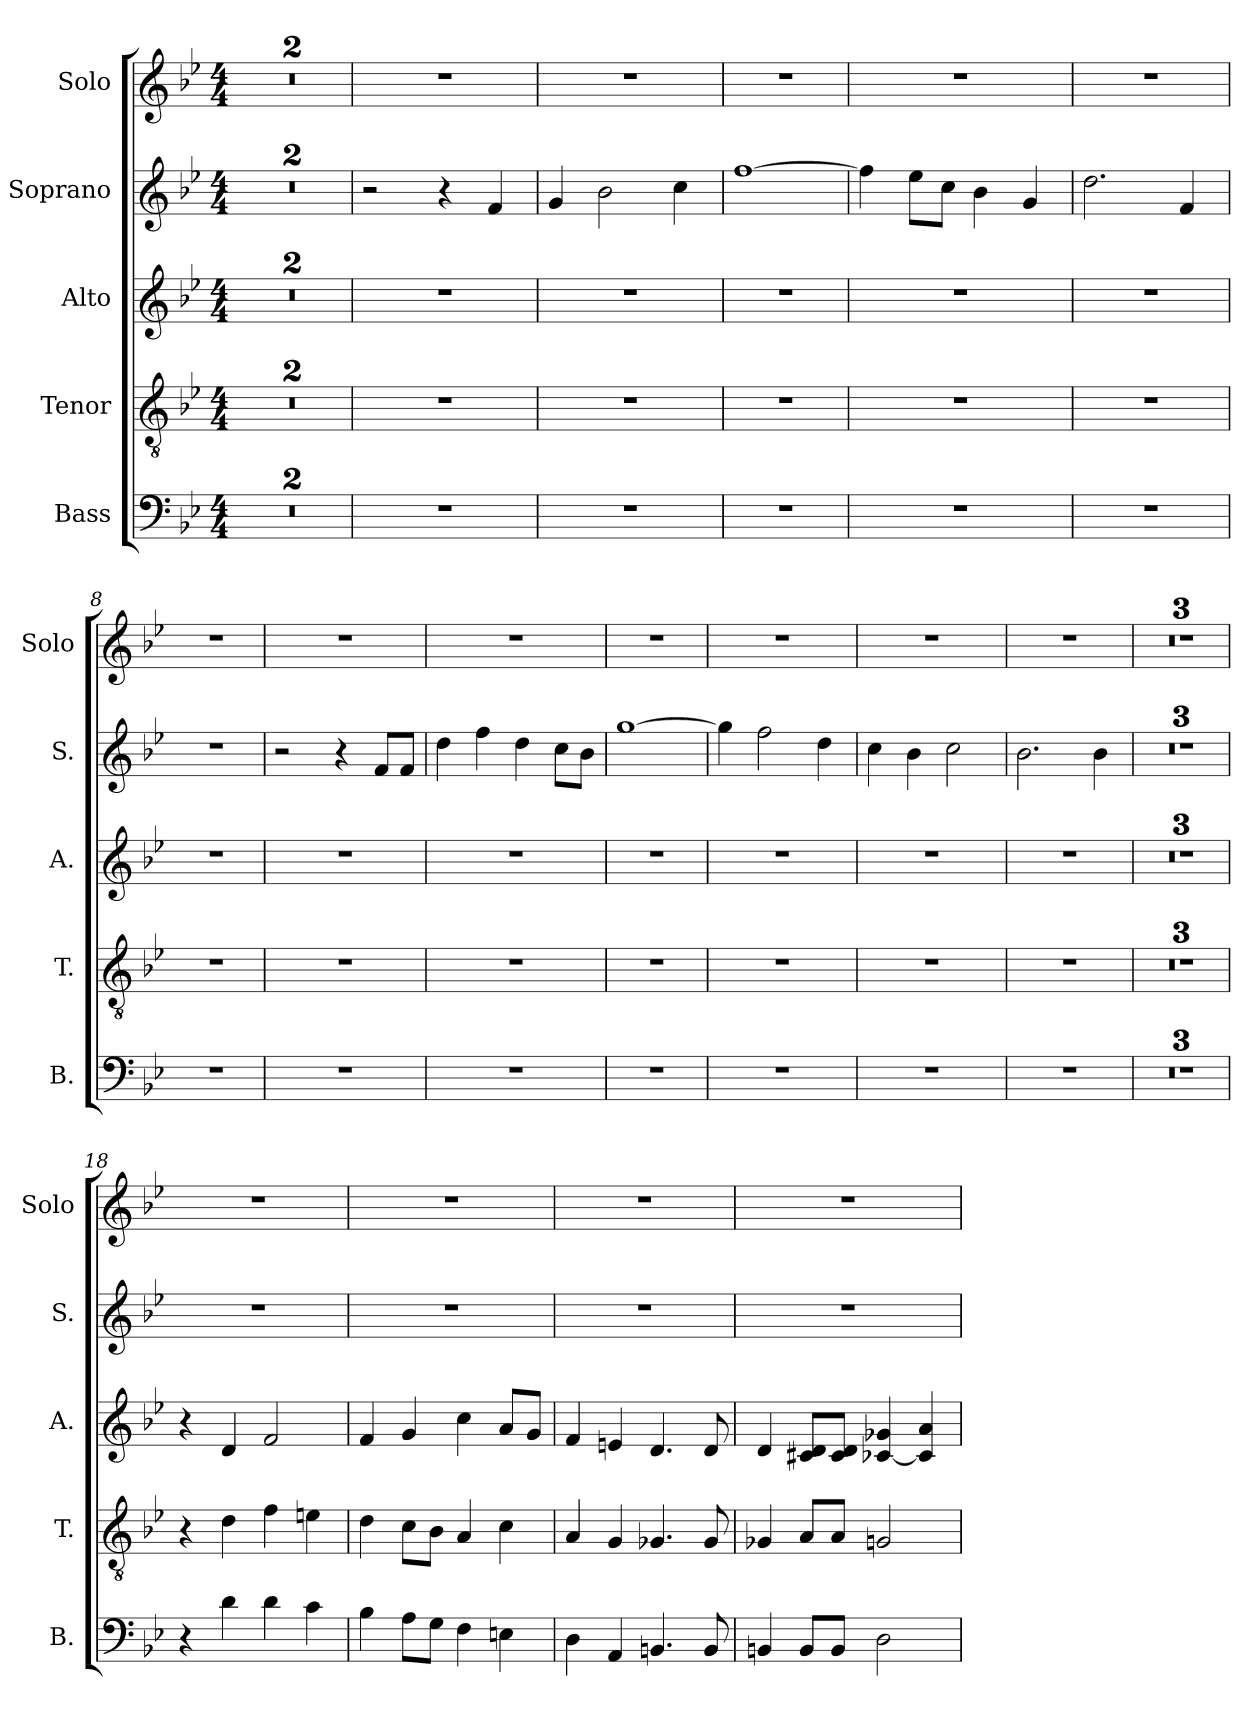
**kern	**kern	**kern	**kern	**kern
*part5	*part4	*part3	*part2	*part1
*staff5	*staff4	*staff3	*staff2	*staff1
*I"Bass	*I"Tenor	*I"Alto	*I"Soprano	*I"Solo
*I'B.	*I'T.	*I'A.	*I'S.	*I'Solo
*clefF4	*clefGv2	*clefG2	*clefG2	*clefG2
*k[b-e-]	*k[b-e-]	*k[b-e-]	*k[b-e-]	*k[b-e-]
*M4/4	*M4/4	*M4/4	*M4/4	*M4/4
*MM140	*MM140	*MM140	*MM140	*MM140
=1	=1	=1	=1	=1
1r	1r	1r	1r	1r
=2	=2	=2	=2	=2
1r	1r	1r	1r	1r
=3	=3	=3	=3	=3
1r	1r	1r	2r	1r
.	.	.	4r	.
.	.	.	4f/	.
=4	=4	=4	=4	=4
1r	1r	1r	4g/	1r
.	.	.	2b-\	.
.	.	.	4cc\	.
=5	=5	=5	=5	=5
1r	1r	1r	[1ff	1r
=6	=6	=6	=6	=6
1r	1r	1r	4ff\]	1r
.	.	.	8ee-\L	.
.	.	.	8cc\J	.
.	.	.	4b-\	.
.	.	.	4g/	.
=7	=7	=7	=7	=7
1r	1r	1r	2.dd\	1r
.	.	.	4f/	.
!!LO:LB:g=z
=8	=8	=8	=8	=8
1r	1r	1r	1r	1r
=9	=9	=9	=9	=9
1r	1r	1r	2r	1r
.	.	.	4r	.
.	.	.	8f/L	.
.	.	.	8f/J	.
=10	=10	=10	=10	=10
1r	1r	1r	4dd\	1r
.	.	.	4ff\	.
.	.	.	4dd\	.
.	.	.	8cc\L	.
.	.	.	8b-\J	.
=11	=11	=11	=11	=11
1r	1r	1r	[1gg	1r
=12	=12	=12	=12	=12
1r	1r	1r	4gg\]	1r
.	.	.	2ff\	.
.	.	.	4dd\	.
=13	=13	=13	=13	=13
1r	1r	1r	4cc\	1r
.	.	.	4b-\	.
.	.	.	2cc\	.
=14	=14	=14	=14	=14
1r	1r	1r	2.b-\	1r
.	.	.	4b-\	.
=15	=15	=15	=15	=15
1r	1r	1r	1r	1r
!!LO:LB:g=z
=16	=16	=16	=16	=16
1r	1r	1r	1r	1r
=17	=17	=17	=17	=17
1r	1r	1r	1r	1r
=18	=18	=18	=18	=18
4r	4r	4r	1r	1r
4d\	4d\	4d/	.	.
4d\	4f\	2f/	.	.
4c\	4en\	.	.	.
=19	=19	=19	=19	=19
4B-\	4d\	4f/	1r	1r
8A\L	8c\L	4g/	.	.
8G\J	8B-\J	.	.	.
4F\	4A/	4cc\	.	.
4En\	4c\	8a/L	.	.
.	.	8g/J	.	.
=20	=20	=20	=20	=20
4D\	4A/	4f/	1r	1r
4AA/	4G/	4en/	.	.
4.BBn/	4.G-X/	4.d/	.	.
8BB/	8G-/	8d/	.	.
=21	=21	=21	=21	=21
4BBn/	4G-X/	4d/	1r	1r
8BB/L	8A/L	8c#X/ 8d/L	.	.
8BB/J	8A/J	8c#/ 8d/J	.	.
2D\	2Gn/	[4c-X/ 4g-X/	.	.
.	.	4c-/] 4a/	.	.
=	=	=	=	=
*-	*-	*-	*-	*-
